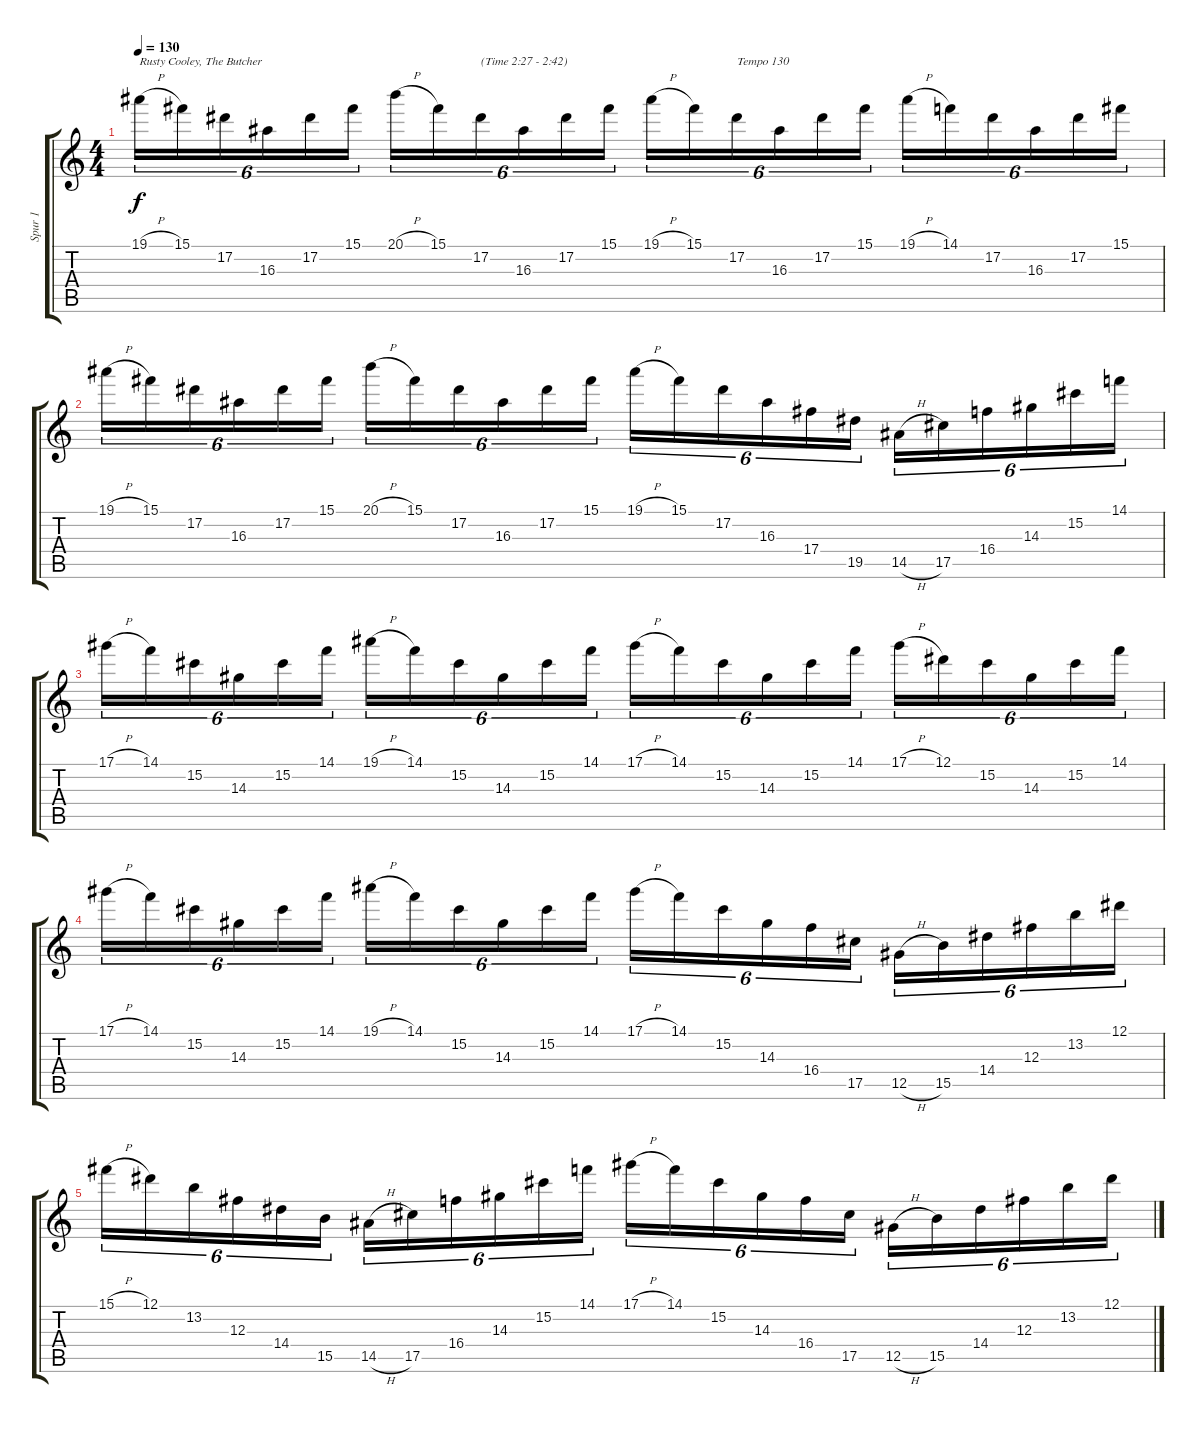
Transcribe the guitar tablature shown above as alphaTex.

\track ("Spur 1" "Spur 1") {instrument overdrivenguitar}
\staff {score tabs}
\tuning (Eb4 Bb3 Gb3 Db3 Ab2 Eb2) {hide}
\ts (4 4)
\tempo 130
\clef g2
\ks c
19.1{h}.16{tu (6 4) txt "Rusty Cooley, The Butcher" dy f instrument overdrivenguitar} 15.1.16{tu (6 4)} 17.2.16{tu (6 4)} 16.3.16{tu (6 4)} 17.2.16{tu (6 4)} 15.1.16{tu (6 4)} 20.1{h}.16{tu (6 4)} 15.1.16{tu (6 4)} 17.2.16{tu (6 4) txt "(Time 2:27 - 2:42)"} 16.3.16{tu (6 4)} 17.2.16{tu (6 4)} 15.1.16{tu (6 4)} 19.1{h}.16{tu (6 4)} 15.1.16{tu (6 4)} 17.2.16{tu (6 4) txt "Tempo 130"} 16.3.16{tu (6 4)} 17.2.16{tu (6 4)} 15.1.16{tu (6 4)} 19.1{h}.16{tu (6 4)} 14.1.16{tu (6 4)} 17.2.16{tu (6 4)} 16.3.16{tu (6 4)} 17.2.16{tu (6 4)} 15.1.16{tu (6 4)} |
19.1{h}.16{tu (6 4)} 15.1.16{tu (6 4)} 17.2.16{tu (6 4)} 16.3.16{tu (6 4)} 17.2.16{tu (6 4)} 15.1.16{tu (6 4)} 20.1{h}.16{tu (6 4)} 15.1.16{tu (6 4)} 17.2.16{tu (6 4)} 16.3.16{tu (6 4)} 17.2.16{tu (6 4)} 15.1.16{tu (6 4)} 19.1{h}.16{tu (6 4)} 15.1.16{tu (6 4)} 17.2.16{tu (6 4)} 16.3.16{tu (6 4)} 17.4.16{tu (6 4)} 19.5.16{tu (6 4)} 14.5{h}.16{tu (6 4)} 17.5.16{tu (6 4)} 16.4.16{tu (6 4)} 14.3.16{tu (6 4)} 15.2.16{tu (6 4)} 14.1.16{tu (6 4)} |
17.1{h}.16{tu (6 4)} 14.1.16{tu (6 4)} 15.2.16{tu (6 4)} 14.3.16{tu (6 4)} 15.2.16{tu (6 4)} 14.1.16{tu (6 4)} 19.1{h}.16{tu (6 4)} 14.1.16{tu (6 4)} 15.2.16{tu (6 4)} 14.3.16{tu (6 4)} 15.2.16{tu (6 4)} 14.1.16{tu (6 4)} 17.1{h}.16{tu (6 4)} 14.1.16{tu (6 4)} 15.2.16{tu (6 4)} 14.3.16{tu (6 4)} 15.2.16{tu (6 4)} 14.1.16{tu (6 4)} 17.1{h}.16{tu (6 4)} 12.1.16{tu (6 4)} 15.2.16{tu (6 4)} 14.3.16{tu (6 4)} 15.2.16{tu (6 4)} 14.1.16{tu (6 4)} |
17.1{h}.16{tu (6 4)} 14.1.16{tu (6 4)} 15.2.16{tu (6 4)} 14.3.16{tu (6 4)} 15.2.16{tu (6 4)} 14.1.16{tu (6 4)} 19.1{h}.16{tu (6 4)} 14.1.16{tu (6 4)} 15.2.16{tu (6 4)} 14.3.16{tu (6 4)} 15.2.16{tu (6 4)} 14.1.16{tu (6 4)} 17.1{h}.16{tu (6 4)} 14.1.16{tu (6 4)} 15.2.16{tu (6 4)} 14.3.16{tu (6 4)} 16.4.16{tu (6 4)} 17.5.16{tu (6 4)} 12.5{h}.16{tu (6 4)} 15.5.16{tu (6 4)} 14.4.16{tu (6 4)} 12.3.16{tu (6 4)} 13.2.16{tu (6 4)} 12.1.16{tu (6 4)} |
15.1{h}.16{tu (6 4)} 12.1.16{tu (6 4)} 13.2.16{tu (6 4)} 12.3.16{tu (6 4)} 14.4.16{tu (6 4)} 15.5.16{tu (6 4)} 14.5{h}.16{tu (6 4)} 17.5.16{tu (6 4)} 16.4.16{tu (6 4)} 14.3.16{tu (6 4)} 15.2.16{tu (6 4)} 14.1.16{tu (6 4)} 17.1{h}.16{tu (6 4)} 14.1.16{tu (6 4)} 15.2.16{tu (6 4)} 14.3.16{tu (6 4)} 16.4.16{tu (6 4)} 17.5.16{tu (6 4)} 12.5{h}.16{tu (6 4)} 15.5.16{tu (6 4)} 14.4.16{tu (6 4)} 12.3.16{tu (6 4)} 13.2.16{tu (6 4)} 12.1.16{tu (6 4)}
